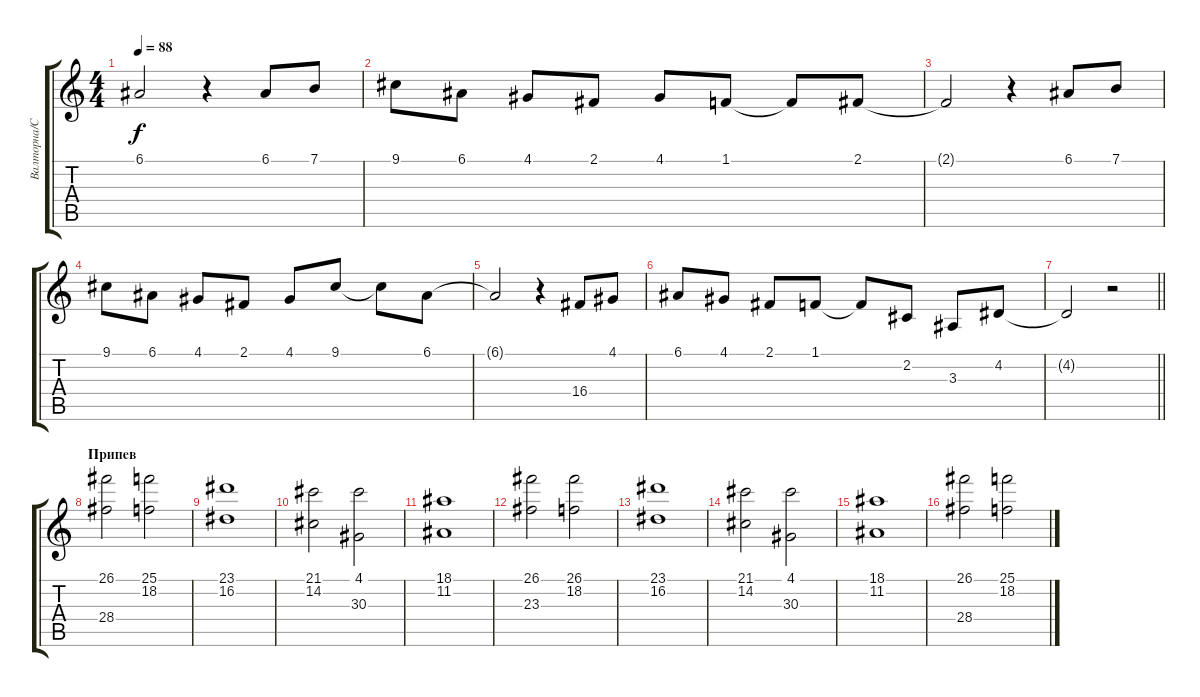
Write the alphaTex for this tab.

\track ("Валторна/Скрипки" "Валторна/С") {instrument frenchhorn}
\staff {score tabs}
\tuning (E4 B3 G3 D3 A2 E2) {hide}
\ts (4 4)
\tempo 88
\clef g2
\ks c
6.1{t}.2{dy f} r.4 6.1.8 7.1.8 |
9.1.8 6.1.8 4.1.8 2.1.8 4.1.8 1.1.8 1.1{t}.8 2.1.8 |
2.1{t}.2 r.4 6.1.8 7.1.8 |
9.1.8 6.1.8 4.1.8 2.1.8 4.1.8 9.1.8 9.1{t}.8 6.1.8 |
6.1{t}.2 r.4 16.4.8 4.1.8 |
6.1.8 4.1.8 2.1.8 1.1.8 1.1{t}.8 2.2.8 3.3.8 4.2.8 |
\barLineRight lightlight
4.2{t}.2 r.2 |
\section ("" "Припев")
(26.1 28.4).2{volume 10 instrument stringensemble1} (25.1 18.2).2 |
(23.1 16.2).1 |
(21.1 14.2).2 (4.1 30.3).2 |
(18.1 11.2).1 |
(26.1 23.3).2 (26.1 18.2).2 |
(23.1 16.2).1 |
(21.1 14.2).2 (4.1 30.3).2 |
(18.1 11.2).1 |
(26.1 28.4).2 (25.1 18.2).2
